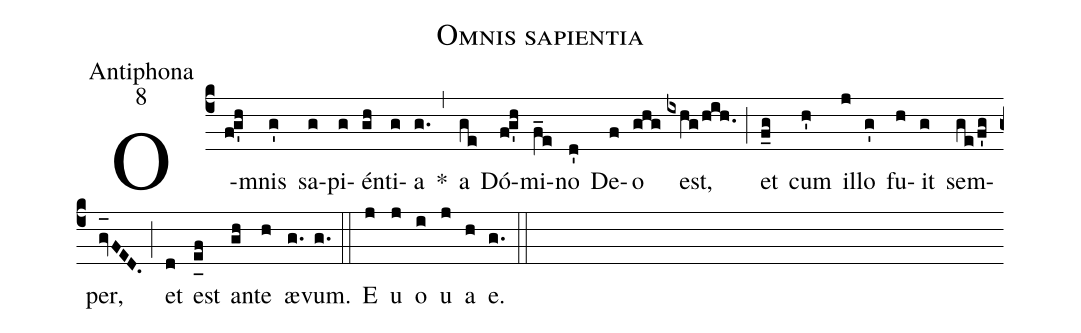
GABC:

name:Omnis sapientia;
office-part:Antiphona;
mode:8;
%%
(c4) O(fg'h)mnis(g') sa(g)pi(g)én(gh)ti(g)a(g.) *(,) a(ge) Dó(fg'h)mi(f_e)no(d') De(f)o(ghg) est,(ixhg/hih.) (;) et(f_g) cum(h') il(j)lo(g') fu(h)it(g) sem(ge/f'g)per,(gv_[oh:h]FED.) (;) et(d) est(e_[uh:l]f) an(gh)te(h) æ(g.)vum.(g.) (::) <eu>E(j) u(j) o(i) u(j) a(h) e.</eu>(g.) (::)
